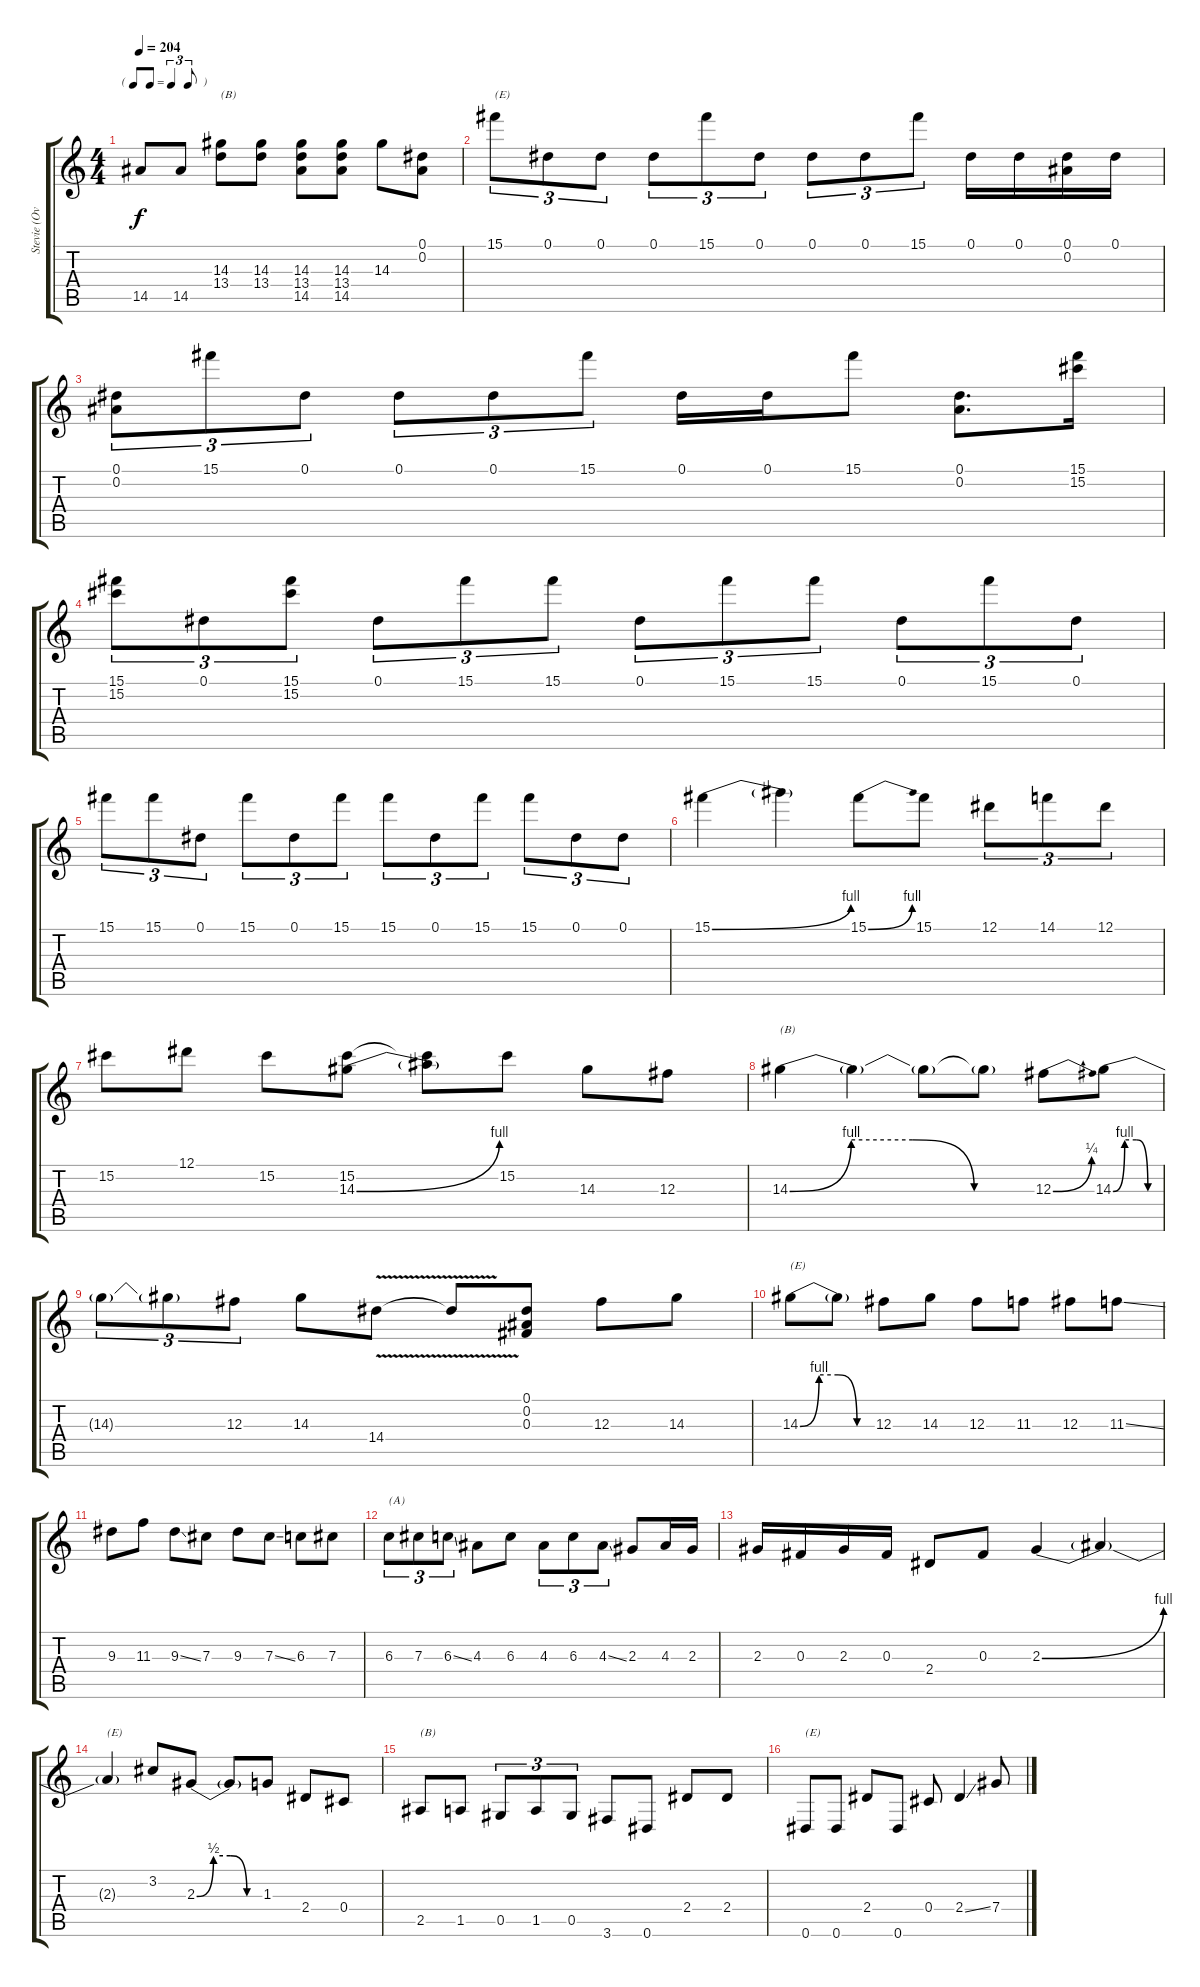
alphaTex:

\track ("Stevie (Overdrive Guitar)" "Stevie (Ov") {instrument overdrivenguitar}
\staff {score tabs}
\tuning (Eb4 Bb3 Gb3 Db3 Ab2 Eb2) {hide}
\ts (4 4)
\tf triplet8th
\tempo 204
\clef g2
\ks c
14.5{t}.8{dy f} 14.5.8 (14.3 13.4).8{txt "(B)"} (14.3 13.4).8 (14.3 13.4 14.5).8 (14.3 13.4 14.5).8 14.3.8 (0.1 0.2).8 |
15.1.8{tu (3 2) txt "(E)"} 0.1.8{tu (3 2)} 0.1.8{tu (3 2)} 0.1.8{tu (3 2)} 15.1.8{tu (3 2)} 0.1.8{tu (3 2)} 0.1.8{tu (3 2)} 0.1.8{tu (3 2)} 15.1.8{tu (3 2)} 0.1.16 0.1.16 (0.1 0.2).16 0.1.16 |
(0.1 0.2).8{tu (3 2)} 15.1.8{tu (3 2)} 0.1.8{tu (3 2)} 0.1.8{tu (3 2)} 0.1.8{tu (3 2)} 15.1.8{tu (3 2)} 0.1.16 0.1.16 15.1.8 (0.1 0.2).8{d} (15.1 15.2).16 |
(15.1 15.2).8{tu (3 2)} 0.1.8{tu (3 2)} (15.1 15.2).8{tu (3 2)} 0.1.8{tu (3 2)} 15.1.8{tu (3 2)} 15.1.8{tu (3 2)} 0.1.8{tu (3 2)} 15.1.8{tu (3 2)} 15.1.8{tu (3 2)} 0.1.8{tu (3 2)} 15.1.8{tu (3 2)} 0.1.8{tu (3 2)} |
15.1.8{tu (3 2)} 15.1.8{tu (3 2)} 0.1.8{tu (3 2)} 15.1.8{tu (3 2)} 0.1.8{tu (3 2)} 15.1.8{tu (3 2)} 15.1.8{tu (3 2)} 0.1.8{tu (3 2)} 15.1.8{tu (3 2)} 15.1.8{tu (3 2)} 0.1.8{tu (3 2)} 0.1.8{tu (3 2)} |
15.1{be (bend 0 0 60 4)}.4 15.1{t}.4 15.1{be (bend 0 0 60 4)}.8 15.1.8 12.1.8{tu (3 2)} 14.1.8{tu (3 2)} 12.1.8{tu (3 2)} |
15.2.8 12.1.8 15.2.8 (15.2 14.3{be (bend 0 0 60 4)}).8 (15.2{t} 14.3{t}).8 15.2.8 14.3.8 12.3.8 |
14.3{be (custom 0 0 15 4 30 4 45 0 60 0)}.4{txt "(B)"} 14.3{t}.4 14.3{t}.8 14.3{t}.8 12.3{be (bend 0 0 60 1)}.8 14.3{be (custom 0 0 15 4 30 4 45 0 60 0)}.8 |
14.3{t}.8{tu (3 2)} 14.3{t}.8{tu (3 2)} 12.3.8{tu (3 2)} 14.3.8 14.4{v}.8 14.4{t}.8 (0.1 0.2 0.3).8 12.3.8 14.3.8 |
14.3{be (custom 0 0 15 4 30 4 45 0 60 0)}.8{txt "(E)"} 14.3{t}.8 12.3.8 14.3.8 12.3.8 11.3.8 12.3.8 11.3{ss}.8 |
9.3.8 11.3.8 9.3{ss}.8 7.3.8 9.3.8 7.3{ss}.8 6.3.8 7.3.8 |
6.3.8{tu (3 2) txt "(A)"} 7.3.8{tu (3 2)} 6.3{ss}.8{tu (3 2)} 4.3.8 6.3.8 4.3.8{tu (3 2)} 6.3.8{tu (3 2)} 4.3{ss}.8{tu (3 2)} 2.3.8 4.3.16 2.3.16 |
2.3.16 0.3.16 2.3.16 0.3.16 2.4.8 0.3.8 2.3{be (bend 0 0 60 4)}.4 2.3{t}.4 |
2.3{t}.4{txt "(E)"} 3.2.8 2.3{be (custom 0 0 15 2 30 2 45 0 60 0)}.8 2.3{t}.8 1.3.8 2.4.8 0.4.8 |
2.5.8{txt "(B)"} 1.5.8 0.5.8{tu (3 2)} 1.5.8{tu (3 2)} 0.5.8{tu (3 2)} 3.6.8 0.6.8 2.4.8 2.4.8 |
0.6.8{txt "(E)"} 0.6.8 2.4.8 0.6.8 0.4.8 2.4{ss}.4 7.4.8
